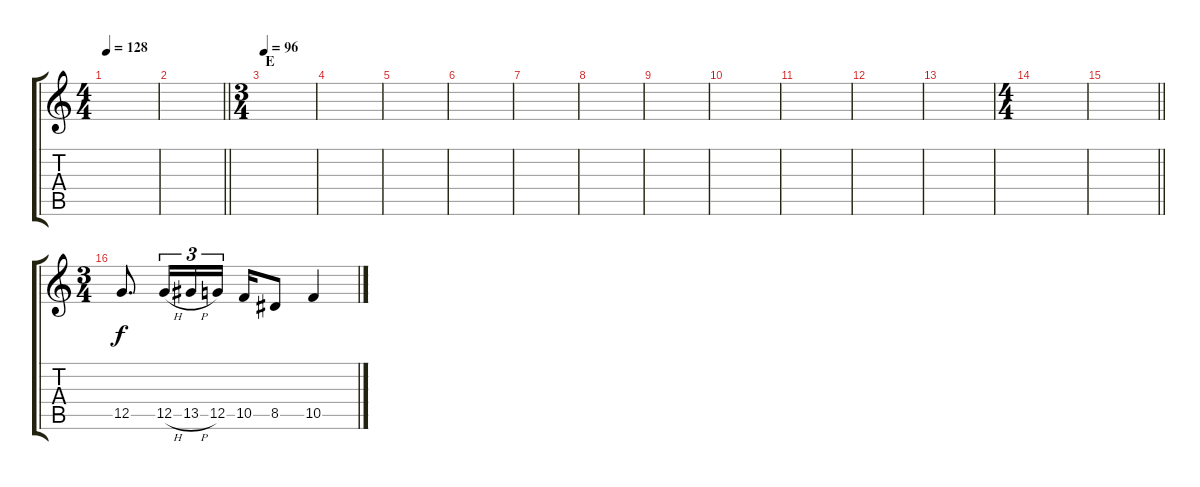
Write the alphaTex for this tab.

\track "" {instrument overdrivenguitar}
\staff {score tabs}
\tuning (D4 A3 F3 C3 G2 C2) {hide}
\ts (4 4)
\tempo 128
\clef g2
\ks c
|
\barLineRight lightlight
|
\ts (3 4)
\section ("" "E")
\tempo 96
|
|
|
|
|
|
|
|
|
|
|
\ts (4 4)
|
\barLineRight lightlight
|
\ts (3 4)
12.5.8{d dy f} 12.5{h}.16{tu (3 2)} 13.5{h}.16{tu (3 2)} 12.5.16{tu (3 2) beam splitsecondary} 10.5.16 8.5.8 10.5{sl}.4
